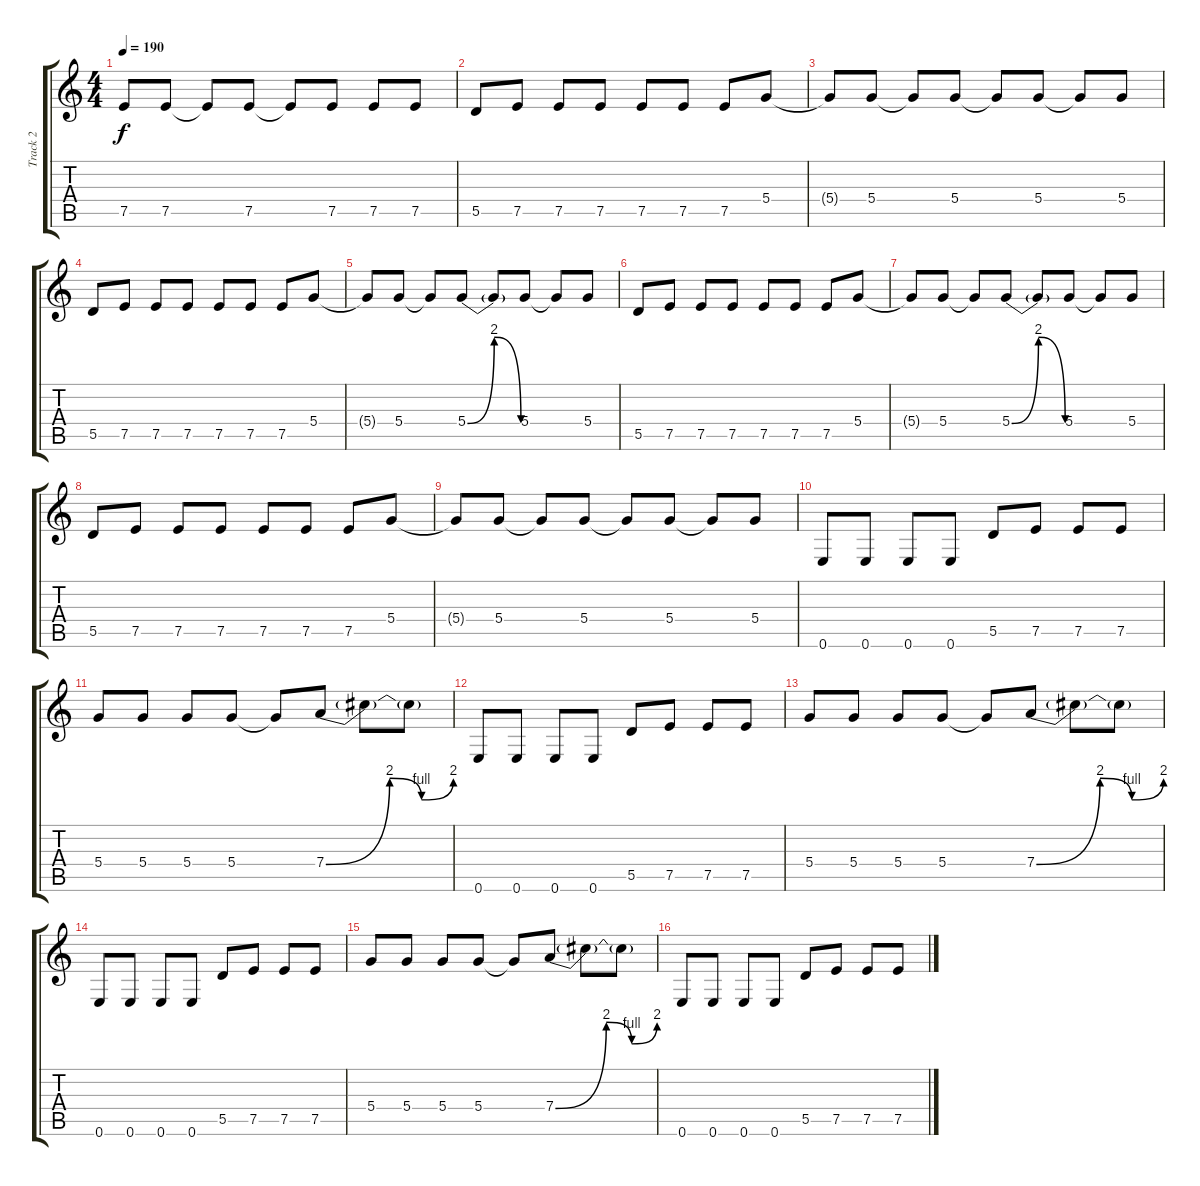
\track ("Track 2" "Track 2") {instrument distortionguitar}
\staff {score tabs}
\tuning (E4 B3 G3 D3 A2 E2) {hide}
\ts (4 4)
\tempo 190
\clef g2
\ks c
7.5{t}.8{dy f} 7.5.8 7.5{t}.8 7.5.8 7.5{t}.8 7.5.8 7.5.8 7.5.8 |
5.5.8 7.5.8 7.5.8 7.5.8 7.5.8 7.5.8 7.5.8 5.4.8 |
5.4{t}.8 5.4.8 5.4{t}.8 5.4.8 5.4{t}.8 5.4.8 5.4{t}.8 5.4.8 |
5.5.8 7.5.8 7.5.8 7.5.8 7.5.8 7.5.8 7.5.8 5.4.8 |
5.4{t}.8 5.4.8 5.4{t}.8 5.4{be (bendrelease 0 0 30 8 45 8 50 0)}.8 5.4{t}.8 5.4.8 5.4{t}.8 5.4.8 |
5.5.8 7.5.8 7.5.8 7.5.8 7.5.8 7.5.8 7.5.8 5.4.8 |
5.4{t}.8 5.4.8 5.4{t}.8 5.4{be (bendrelease 0 0 30 8 45 8 50 0)}.8 5.4{t}.8 5.4.8 5.4{t}.8 5.4.8 |
5.5.8 7.5.8 7.5.8 7.5.8 7.5.8 7.5.8 7.5.8 5.4.8 |
5.4{t}.8 5.4.8 5.4{t}.8 5.4.8 5.4{t}.8 5.4.8 5.4{t}.8 5.4.8 |
0.6.8 0.6.8 0.6.8 0.6.8 5.5.8 7.5.8 7.5.8 7.5.8 |
5.4.8 5.4.8 5.4.8 5.4.8 5.4{t}.8 7.4{be (custom 0 0 30 8 45 4 60 8)}.8 7.4{t}.8 7.4{t}.8 |
0.6.8 0.6.8 0.6.8 0.6.8 5.5.8 7.5.8 7.5.8 7.5.8 |
5.4.8 5.4.8 5.4.8 5.4.8 5.4{t}.8 7.4{be (custom 0 0 30 8 45 4 60 8)}.8 7.4{t}.8 7.4{t}.8 |
0.6.8 0.6.8 0.6.8 0.6.8 5.5.8 7.5.8 7.5.8 7.5.8 |
5.4.8 5.4.8 5.4.8 5.4.8 5.4{t}.8 7.4{be (custom 0 0 30 8 45 4 60 8)}.8 7.4{t}.8 7.4{t}.8 |
0.6.8 0.6.8 0.6.8 0.6.8 5.5.8 7.5.8 7.5.8 7.5.8
